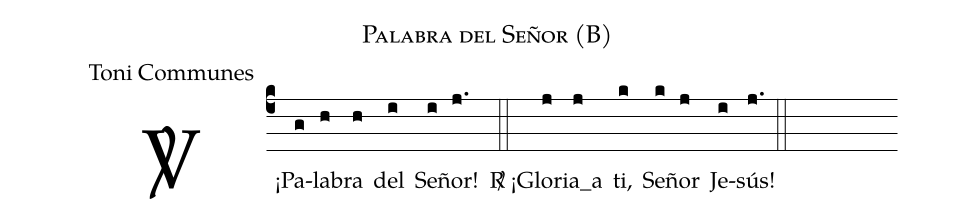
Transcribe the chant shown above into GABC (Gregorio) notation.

name:Palabra del Señor (B);
office-part:Toni Communes;
%%
(c4)

<sp>V/</sp> ¡Pa(g)la(h)bra(h) del(i) Se(i)ñor!(j.) (::)
<sp>R/</sp> ¡Glo(j){ria_a}(j) ti,(k) Se(k)ñor(j) Je(i)sús!(j.) (::)
